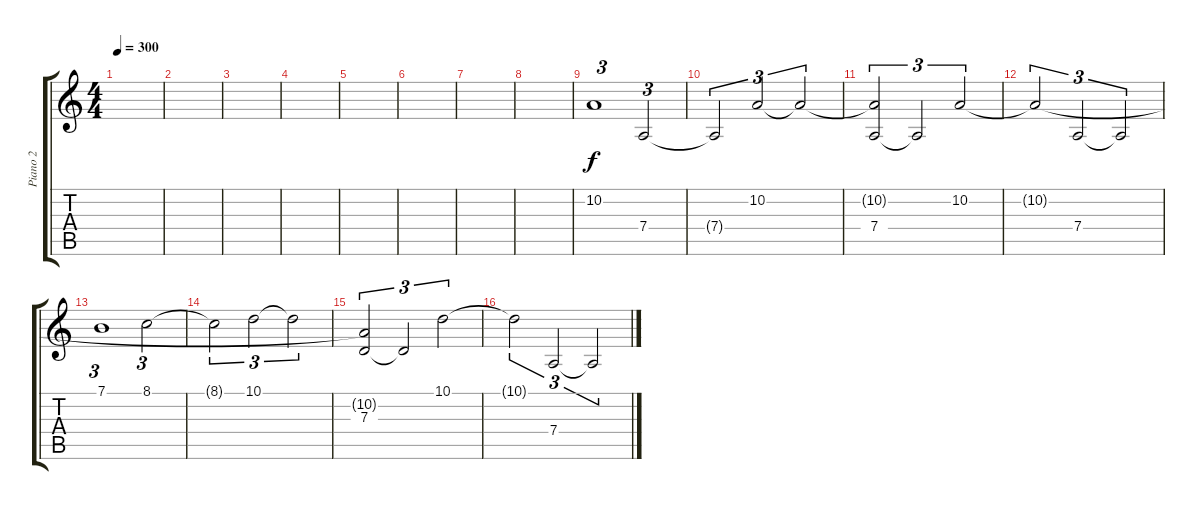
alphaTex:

\track ("Piano 2" "Piano 2") {instrument fx4atmosphere}
\staff {score tabs}
\tuning (E4 B3 G3 D3 A2 E2) {hide}
\ts (4 4)
\tempo 300
\clef g2
\ks c
|
|
|
|
|
|
|
|
10.2.1{tu (3 2)} 7.4.2{tu (3 2)} |
7.4{t}.2{tu (3 2)} 10.2.2{tu (3 2)} 10.2{t}.2{tu (3 2)} |
(10.2{t} 7.4).2{tu (3 2)} 7.4{t}.2{tu (3 2)} 10.2.2{tu (3 2)} |
10.2{t}.2{tu (3 2)} 7.4.2{tu (3 2)} 7.4{t}.2{tu (3 2)} |
7.1.1{tu (3 2)} 8.1.2{tu (3 2)} |
8.1{t}.2{tu (3 2)} 10.1.2{tu (3 2)} 10.1{t}.2{tu (3 2)} |
(10.2{t} 7.3).2{tu (3 2)} 7.3{t}.2{tu (3 2)} 10.1.2{tu (3 2)} |
10.1{t}.2{tu (3 2)} 7.4.2{tu (3 2)} 7.4{t}.2{tu (3 2)}
